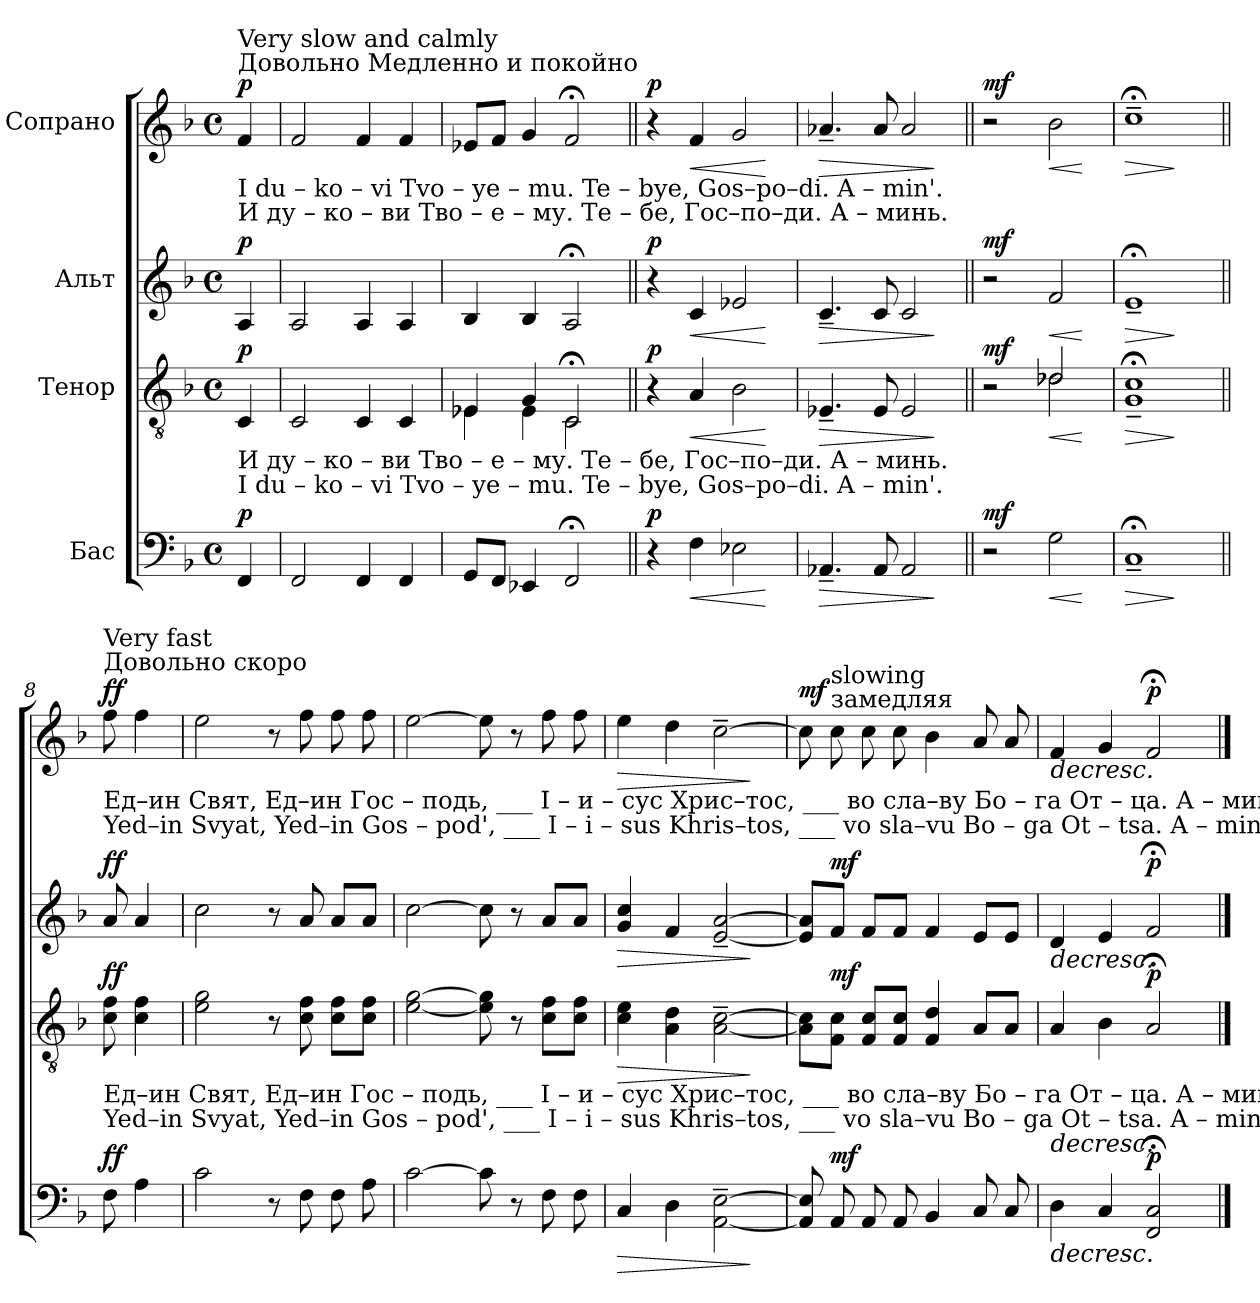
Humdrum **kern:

**kern	**dynam	**kern	**dynam	**kern	**dynam	**kern	**dynam
*part4	*part4	*part3	*part3	*part2	*part2	*part1	*part1
*staff4	*staff4	*staff3	*staff3	*staff2	*staff2	*staff1	*staff1
*I"Бас	*	*I"Тенор	*	*I"Альт	*	*I"Сопрано	*
*clefF4	*	*clefGv2	*	*clefG2	*	*clefG2	*
*k[b-]	*	*k[b-]	*	*k[b-]	*	*k[b-]	*
*M4/4	*	*M4/4	*	*M4/4	*	*M4/4	*
*met(c)	*	*met(c)	*	*met(c)	*	*met(c)	*
*MM60	*	*MM60	*	*MM60	*	*MM60	*
=1	=1	=1	=1	=1	=1	=1	=1
!	!	!	!	!	!	!LO:TX:a:t=Довольно Медленно и покойно	!
!	!	!	!	!	!	!LO:TX:a:t=Very slow and calmly	!
!	!	!	!	!	!	!LO:TX:b:t=I        du –  ko – vi       Tvo  – ye –  mu.                Te – bye,       Gos–po–di.                       A     –    min'.	!
!	!	!	!	!	!	!LO:TX:b:t=И       ду –  ко – ви      Тво  –  е  –  му.                  Те – бе,         Гос–по–ди.                       А     –    минь.	!
!	!	!LO:TX:b:t=И       ду –  ко – ви      Тво  –  е  –  му.                  Те – бе,         Гос–по–ди.                       А     –    минь.	!	!	!	!	!
!	!	!LO:TX:b:t=I        du –  ko – vi       Tvo  – ye –  mu.                Te – bye,       Gos–po–di.                       A     –    min'.	!	!	!	!	!
!	!LO:DY:a	!	!LO:DY:a	!	!LO:DY:a	!	!LO:DY:a
4FF/	p	4C/	p	4A/	p	4f/	p
=2	=2	=2	=2	=2	=2	=2	=2
2FF/	.	2C/	.	2A/	.	2f/	.
4FF/	.	4C/	.	4A/	.	4f/	.
4FF/	.	4C/	.	4A/	.	4f/	.
=3	=3	=3	=3	=3	=3	=3	=3
*	*	*^	*	*	*	*	*
8GG/L	.	4E-X/	4E-\	.	4B-/	.	8e-X/L	.
8FF/J	.	.	.	.	.	.	8f/J	.
4EE-X/	.	4G/	4E-\	.	4B-/	.	4g/	.
2FF;</	.	2C;</	2C\	.	2A;</	.	2f;</	.
=4||	=4||	=4||	=4||	=4||	=4||	=4||	=4||	=4||
!	!LO:DY:a	!	!	!LO:DY:a	!	!LO:DY:a	!	!LO:DY:a
*	*	*v	*v	*	*	*	*	*
4r	p	4r	p	4r	p	4r	p
!	!LO:HP:b	!	!LO:HP:b	!	!LO:HP:b	!	!LO:HP:b
4F\	<	4A/	<	4c/	<	4f/	<
2E-X\	.	2B-\	.	2e-X/	.	2g/	.
.	[	.	[	.	[	.	[
=5	=5	=5	=5	=5	=5	=5	=5
!	!LO:HP:b	!	!LO:HP:b	!	!LO:HP:b	!	!LO:HP:b
4.AA-X~/	>	4.E-X~/	>	4.c~/	>	4.a-X~/	>
8AA-/	.	8E-/	.	8c/	.	8a-/	.
2AA-/	.	2E-/	.	2c/	.	2a-/	.
.	]	.	]	.	]	.	]
=6||	=6||	=6||	=6||	=6||	=6||	=6||	=6||
*	*	*^	*	*	*	*	*
!	!LO:DY:a	!	!	!LO:DY:a	!	!LO:DY:a	!	!LO:DY:a
2r	mf	2r	2ryy	mf	2r	mf	2r	mf
!	!LO:HP:b	!	!	!LO:HP:b	!	!LO:HP:b	!	!LO:HP:b
2G\	<	2d-X/	2d-\	<	2f/	<	2b-\	<
*	*	*v	*v	*	*	*	*	*
.	[	.	[	.	[	.	[
=7	=7	=7	=7	=7	=7	=7	=7
!	!LO:HP:b	!	!LO:HP:b	!	!LO:HP:b	!	!LO:HP:b
1C;<~	>	1G;<~ 1c;<~	>	1e;<~	>	1cc;<~	>
.	]	.	]	.	]	.	]
!!LO:LB:g=z
=8||	=8||	=8||	=8||	=8||	=8||	=8||	=8||
*	*	*	*	*	*	*MM150	*
!	!	!	!	!	!	!LO:TX:a:t=Довольно скоро	!
!	!	!	!	!	!	!LO:TX:a:t=Very fast	!
!	!	!	!	!	!	!LO:TX:b:t=Ед–ин     Свят,          Ед–ин  Гос – подь, ___          I  – и  –  сус Хрис–тос, ___   во  сла–ву  Бо  –  га   От  – ца.   А – минь.	!
!	!	!	!	!	!	!LO:TX:b:t=Yed–in   Svyat,          Yed–in  Gos – pod', ___          I  –  i   –  sus Khris–tos, ___   vo  sla–vu   Bo  –  ga   Ot  – tsa.   A – min'.	!
!	!	!LO:TX:b:t=Ед–ин     Свят,          Ед–ин  Гос – подь, ___          I  – и  –  сус Хрис–тос, ___   во  сла–ву  Бо  –  га   От  – ца.   А – минь.	!	!	!	!	!
!	!	!LO:TX:b:t=Yed–in   Svyat,          Yed–in  Gos – pod', ___          I  –  i   –  sus Khris–tos, ___   vo  sla–vu   Bo  –  ga   Ot  – tsa.   A – min'.	!	!	!	!	!
!	!LO:DY:a	!	!LO:DY:a	!	!LO:DY:a	!	!LO:DY:a
8F\	ff	8c\ 8f\	ff	8a/	ff	8ff\	ff
4A\	.	4c\ 4f\	.	4a/	.	4ff\	.
=9	=9	=9	=9	=9	=9	=9	=9
2c\	.	2e\ 2g\	.	2cc\	.	2ee\	.
8r	.	8r	.	8r	.	8r	.
8F\	.	8c\ 8f\	.	8a/	.	8ff\	.
8F\	.	8c\ 8f\L	.	8a/L	.	8ff\	.
8A\	.	8c\ 8f\J	.	8a/J	.	8ff\	.
=10	=10	=10	=10	=10	=10	=10	=10
[2c\	.	[2e\ [2g\	.	[2cc\	.	[2ee\	.
8c\]	.	8e\] 8g\]	.	8cc\]	.	8ee\]	.
8r	.	8r	.	8r	.	8r	.
8F\	.	8c\ 8f\L	.	8a/L	.	8ff\	.
8F\	.	8c\ 8f\J	.	8a/J	.	8ff\	.
=11	=11	=11	=11	=11	=11	=11	=11
!	!LO:HP:b	!	!LO:HP:b	!	!LO:HP:b	!	!LO:HP:b
4C/	>	4c\ 4e\	>	4g/ 4cc/	>	4ee\	>
4D\	.	4A\ 4d\	.	4f/	.	4dd\	.
[2AA\~ [2E\~	.	[2A\~ [2c\~	.	[2e/~ [2a/~	.	[2cc~\	.
.	]	.	]	.	]	.	]
=12	=12	=12	=12	=12	=12	=12	=12
!	!	!	!	!	!	!	!LO:DY:a
8AA/] 8E/]	.	8A]\ 8c]\L	.	8e]/ 8a]/L	.	8cc\]	mf
*	*	*	*	*	*	*MM100	*
!	!	!	!	!	!	!LO:TX:a:t=замедляя	!
!	!	!	!	!	!	!LO:TX:a:t=slowing	!
!	!LO:DY:a	!	!LO:DY:a	!	!LO:DY:a	!	!
8AA/	mf	8F\ 8c\J	mf	8f/J	mf	8cc\	.
8AA/	.	8F/ 8c/L	.	8f/L	.	8cc\	.
8AA/	.	8F/ 8c/J	.	8f/J	.	8cc\	.
*	*	*	*	*	*	*MM80	*
4BB-/	.	4F/ 4d/	.	4f/	.	4b-\	.
8C/	.	8A/L	.	8e/L	.	8a/	.
8C/	.	8A/J	.	8e/J	.	8a/	.
=13	=13	=13	=13	=13	=13	=13	=13
*	*	*	*	*	*	*MM60	*
!	!LO:HP:b	!	!LO:HP:b	!	!LO:HP:b	!	!LO:HP:b
4D\	>	4A/	>	4d/	>	4f/	>
4C/	.	4B-\	.	4e/	.	4g/	.
!	!LO:DY:a	!	!LO:DY:a	!	!LO:DY:a	!	!LO:DY:a
2FF/;< 2C/;<	p	2A;</	p	2f;</	p	2f;</	p
.	]	.	]	.	]	.	]
==	==	==	==	==	==	==	==
*-	*-	*-	*-	*-	*-	*-	*-
